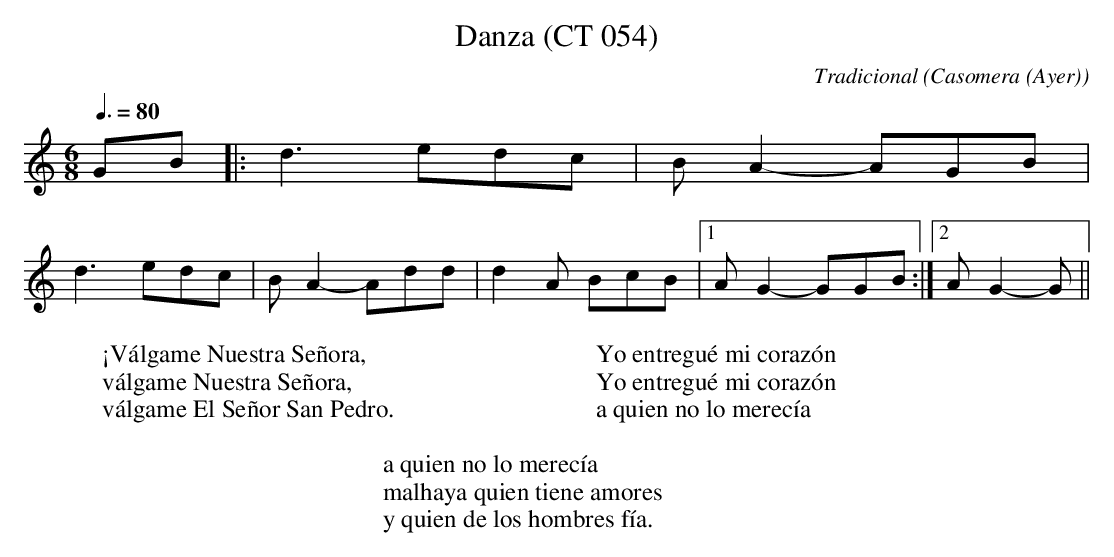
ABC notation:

X:1
T:Danza (CT 054)
C:Tradicional
O:Casomera (Ayer)
M:6/8
L:1/8
Q:3/8=80
W:¡Válgame Nuestra Señora,
W:válgame Nuestra Señora,
W:válgame El Señor San Pedro.
W:
W:Yo entregué mi corazón
W:Yo entregué mi corazón
W:a quien no lo merecía
W:
W:a quien no lo merecía
W:malhaya quien tiene amores
W:y quien de los hombres fía.
K:C
GB|:d3 edc|BA2- AGB|
d3 edc|BA2- Add|d2A BcB|[1 AG2- GGB:|[2 AG2- G||
